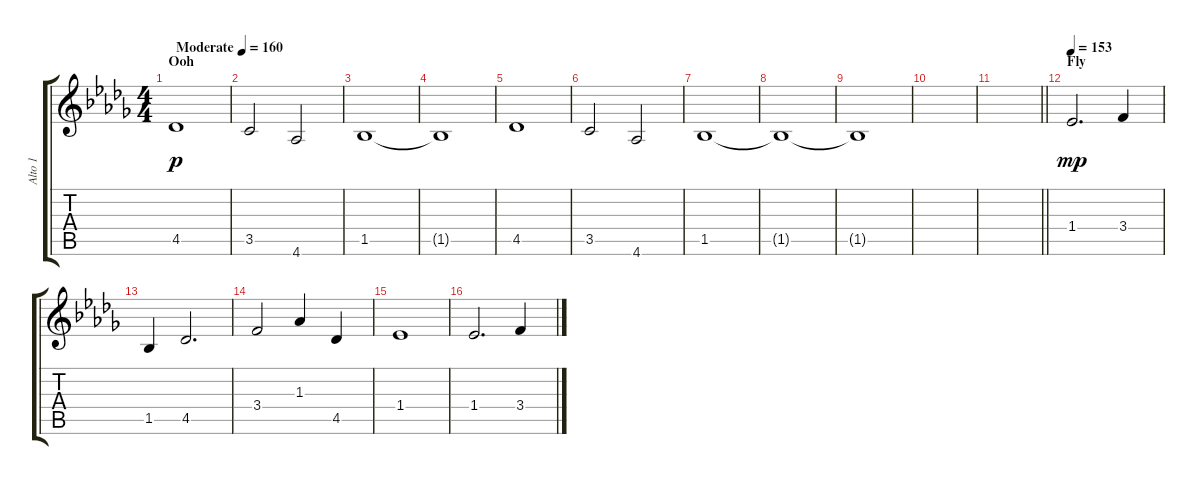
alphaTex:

\track ("Alto 1" "Alto 1") {instrument choiraahs}
\staff {score tabs}
\tuning (E5 B4 G4 D4 A3 E3) {hide}
\ts (4 4)
\section ("" "Ooh")
\tempo (160 "Moderate")
\clef g2
\ks bbminor
4.5.1{dy p instrument choiraahs} |
3.5.2 4.6.2 |
1.5.1 |
1.5{t}.1 |
4.5.1 |
3.5.2 4.6.2 |
1.5.1 |
1.5{t}.1 |
1.5{t}.1 |
|
\barLineRight lightlight
|
\section ("" "Fly")
\tempo 153
1.4.2{d dy mp} 3.4.4 |
1.5.4 4.5.2{d} |
3.4.2 1.3.4 4.5.4 |
1.4.1 |
1.4.2{d} 3.4.4
